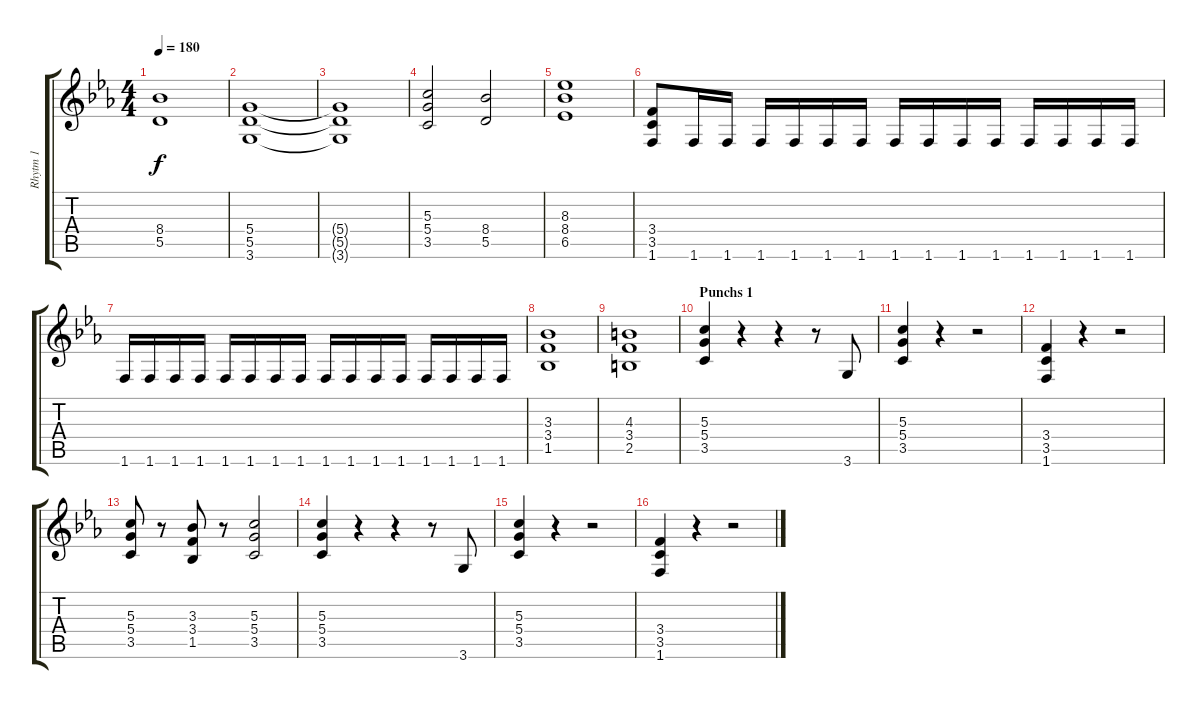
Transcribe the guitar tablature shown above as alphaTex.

\track ("Rhytm 1" "Rhytm 1") {instrument overdrivenguitar}
\staff {score tabs}
\tuning (E4 B3 G3 D3 A2 E2) {hide}
\ts (4 4)
\tempo 180
\clef g2
\ks eb
(8.4 5.5).1{dy f} |
(5.4 5.5 3.6).1 |
(5.4{t} 5.5{t} 3.6{t}).1 |
(5.3 5.4 3.5).2 (8.4 5.5).2 |
(8.3 8.4 6.5).1 |
(3.4 3.5 1.6).8 1.6.16 1.6.16 1.6.16 1.6.16 1.6.16 1.6.16 1.6.16 1.6.16 1.6.16 1.6.16 1.6.16 1.6.16 1.6.16 1.6.16 |
1.6.16 1.6.16 1.6.16 1.6.16 1.6.16 1.6.16 1.6.16 1.6.16 1.6.16 1.6.16 1.6.16 1.6.16 1.6.16 1.6.16 1.6.16 1.6.16 |
(3.3 3.4 1.5).1 |
(4.3 3.4 2.5).1 |
\section ("" "Punchs 1")
(5.3 5.4 3.5).4 r.4 r.4 r.8 3.6.8 |
(5.3 5.4 3.5).4 r.4 r.2 |
(3.4 3.5 1.6).4 r.4 r.2 |
(5.3 5.4 3.5).8 r.8 (3.3 3.4 1.5).8 r.8 (5.3 5.4 3.5).2 |
(5.3 5.4 3.5).4 r.4 r.4 r.8 3.6.8 |
(5.3 5.4 3.5).4 r.4 r.2 |
(3.4 3.5 1.6).4 r.4 r.2
